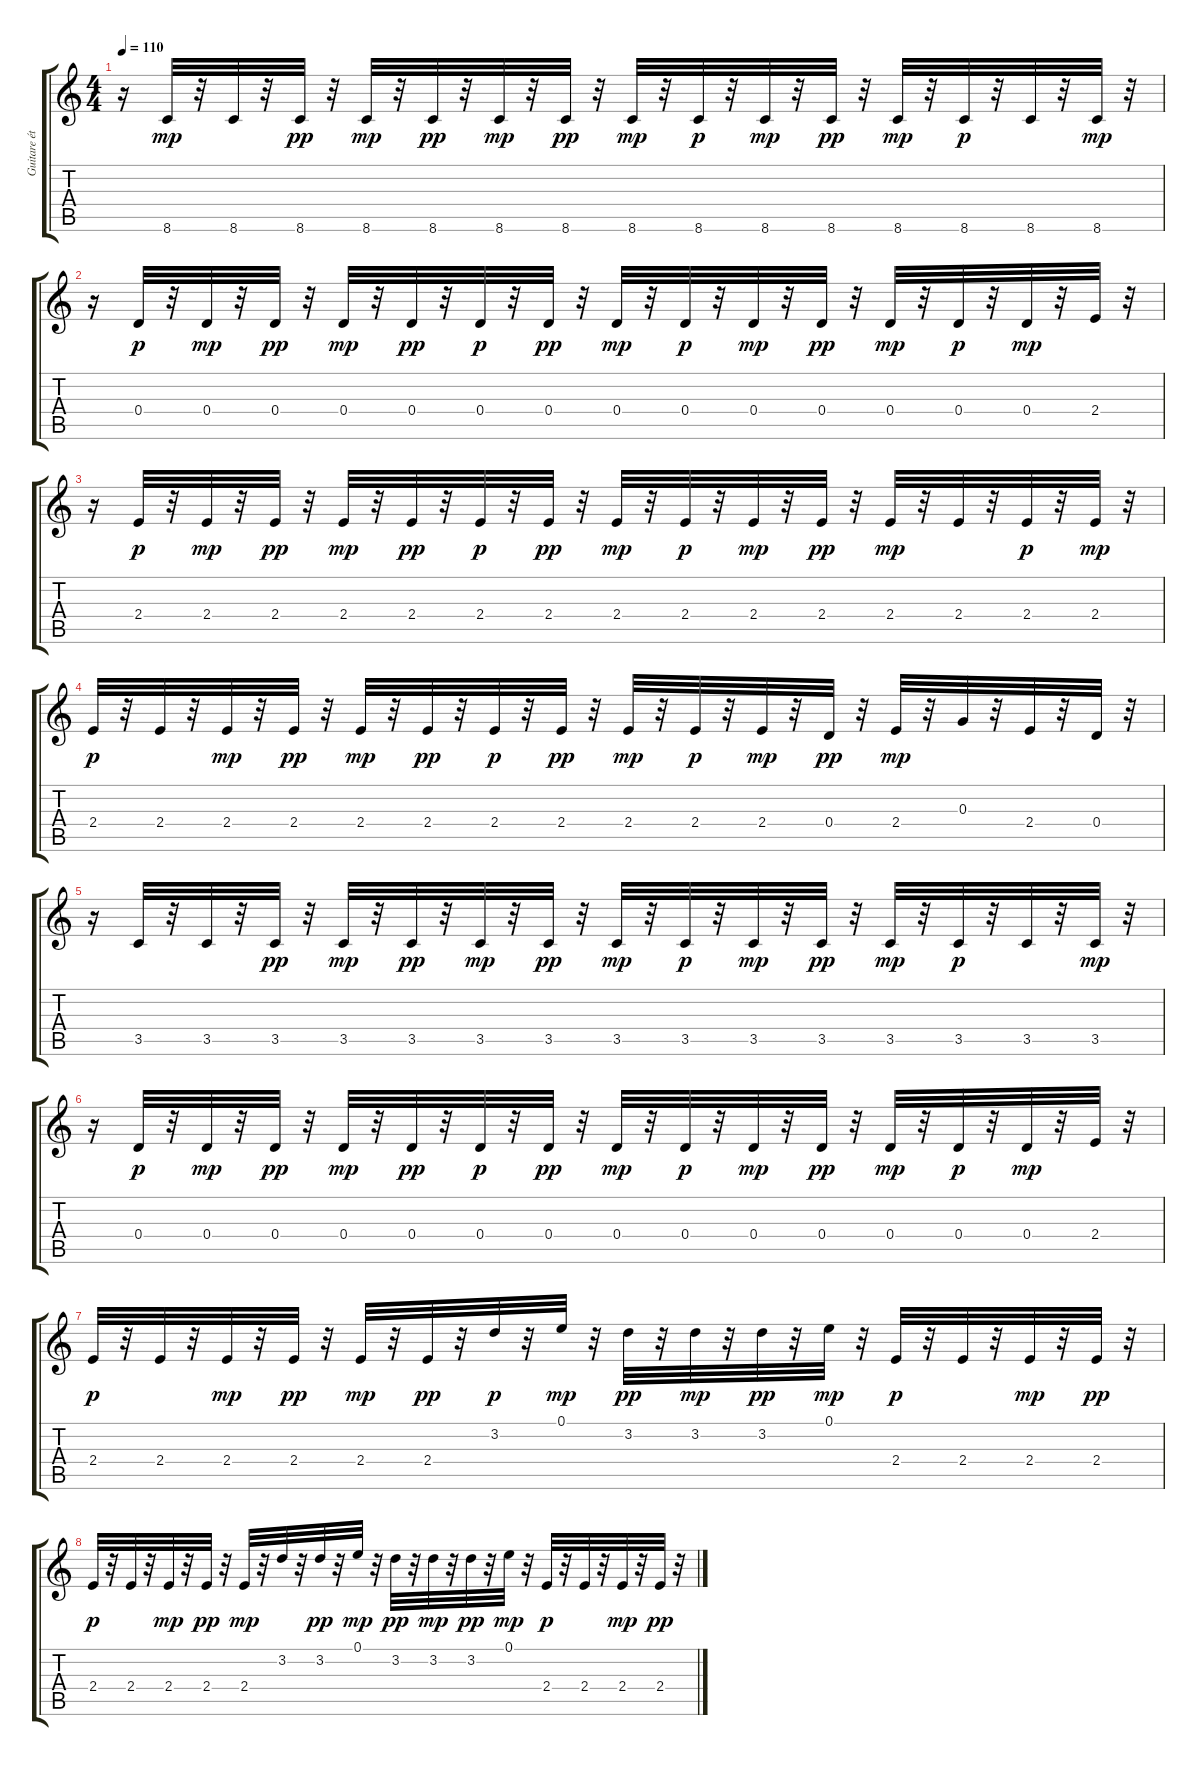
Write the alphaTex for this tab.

\track ("Guitare étouffée" "Guitare ét") {instrument electricguitarmuted}
\staff {score tabs}
\tuning (E4 B3 G3 D3 A2 E2) {hide}
\ts (4 4)
\tempo 110
\clef g2
\ks c
r.16{dy fff} 8.6.32{dy mp balance 8} r.32 8.6.32 r.32 8.6.32{dy pp} r.32 8.6.32{dy mp} r.32 8.6.32{dy pp} r.32 8.6.32{dy mp} r.32 8.6.32{dy pp} r.32 8.6.32{dy mp} r.32 8.6.32{dy p} r.32 8.6.32{dy mp} r.32 8.6.32{dy pp} r.32 8.6.32{dy mp} r.32 8.6.32{dy p} r.32 8.6.32 r.32 8.6.32{dy mp} r.32 |
r.16 0.4.32{dy p} r.32 0.4.32{dy mp} r.32 0.4.32{dy pp} r.32 0.4.32{dy mp} r.32 0.4.32{dy pp} r.32 0.4.32{dy p} r.32 0.4.32{dy pp} r.32 0.4.32{dy mp} r.32 0.4.32{dy p} r.32 0.4.32{dy mp} r.32 0.4.32{dy pp} r.32 0.4.32{dy mp} r.32 0.4.32{dy p} r.32 0.4.32{dy mp} r.32 2.4.32 r.32 |
r.16 2.4.32{dy p} r.32 2.4.32{dy mp} r.32 2.4.32{dy pp} r.32 2.4.32{dy mp} r.32 2.4.32{dy pp} r.32 2.4.32{dy p} r.32 2.4.32{dy pp} r.32 2.4.32{dy mp} r.32 2.4.32{dy p} r.32 2.4.32{dy mp} r.32 2.4.32{dy pp} r.32 2.4.32{dy mp} r.32 2.4.32 r.32 2.4.32{dy p} r.32 2.4.32{dy mp} r.32 |
2.4.32{dy p} r.32 2.4.32 r.32 2.4.32{dy mp} r.32 2.4.32{dy pp} r.32 2.4.32{dy mp} r.32 2.4.32{dy pp} r.32 2.4.32{dy p} r.32 2.4.32{dy pp} r.32 2.4.32{dy mp} r.32 2.4.32{dy p} r.32 2.4.32{dy mp} r.32 0.4.32{dy pp} r.32 2.4.32{dy mp} r.32 0.3.32 r.32 2.4.32 r.32 0.4.32 r.32 |
r.16 3.5.32 r.32 3.5.32 r.32 3.5.32{dy pp} r.32 3.5.32{dy mp} r.32 3.5.32{dy pp} r.32 3.5.32{dy mp} r.32 3.5.32{dy pp} r.32 3.5.32{dy mp} r.32 3.5.32{dy p} r.32 3.5.32{dy mp} r.32 3.5.32{dy pp} r.32 3.5.32{dy mp} r.32 3.5.32{dy p} r.32 3.5.32 r.32 3.5.32{dy mp} r.32 |
r.16 0.4.32{dy p} r.32 0.4.32{dy mp} r.32 0.4.32{dy pp} r.32 0.4.32{dy mp} r.32 0.4.32{dy pp} r.32 0.4.32{dy p} r.32 0.4.32{dy pp} r.32 0.4.32{dy mp} r.32 0.4.32{dy p} r.32 0.4.32{dy mp} r.32 0.4.32{dy pp} r.32 0.4.32{dy mp} r.32 0.4.32{dy p} r.32 0.4.32{dy mp} r.32 2.4.32 r.32 |
2.4.32{dy p} r.32 2.4.32 r.32 2.4.32{dy mp} r.32 2.4.32{dy pp} r.32 2.4.32{dy mp} r.32 2.4.32{dy pp} r.32 3.2.32{dy p} r.32 0.1.32{dy mp} r.32 3.2.32{dy pp} r.32 3.2.32{dy mp} r.32 3.2.32{dy pp} r.32 0.1.32{dy mp} r.32 2.4.32{dy p} r.32 2.4.32 r.32 2.4.32{dy mp} r.32 2.4.32{dy pp} r.32 |
2.4.32{dy p} r.32 2.4.32 r.32 2.4.32{dy mp} r.32 2.4.32{dy pp} r.32 2.4.32{dy mp} r.32 3.2.32 r.32 3.2.32{dy pp} r.32 0.1.32{dy mp} r.32 3.2.32{dy pp} r.32 3.2.32{dy mp} r.32 3.2.32{dy pp} r.32 0.1.32{dy mp} r.32 2.4.32{dy p} r.32 2.4.32 r.32 2.4.32{dy mp} r.32 2.4.32{dy pp} r.32
